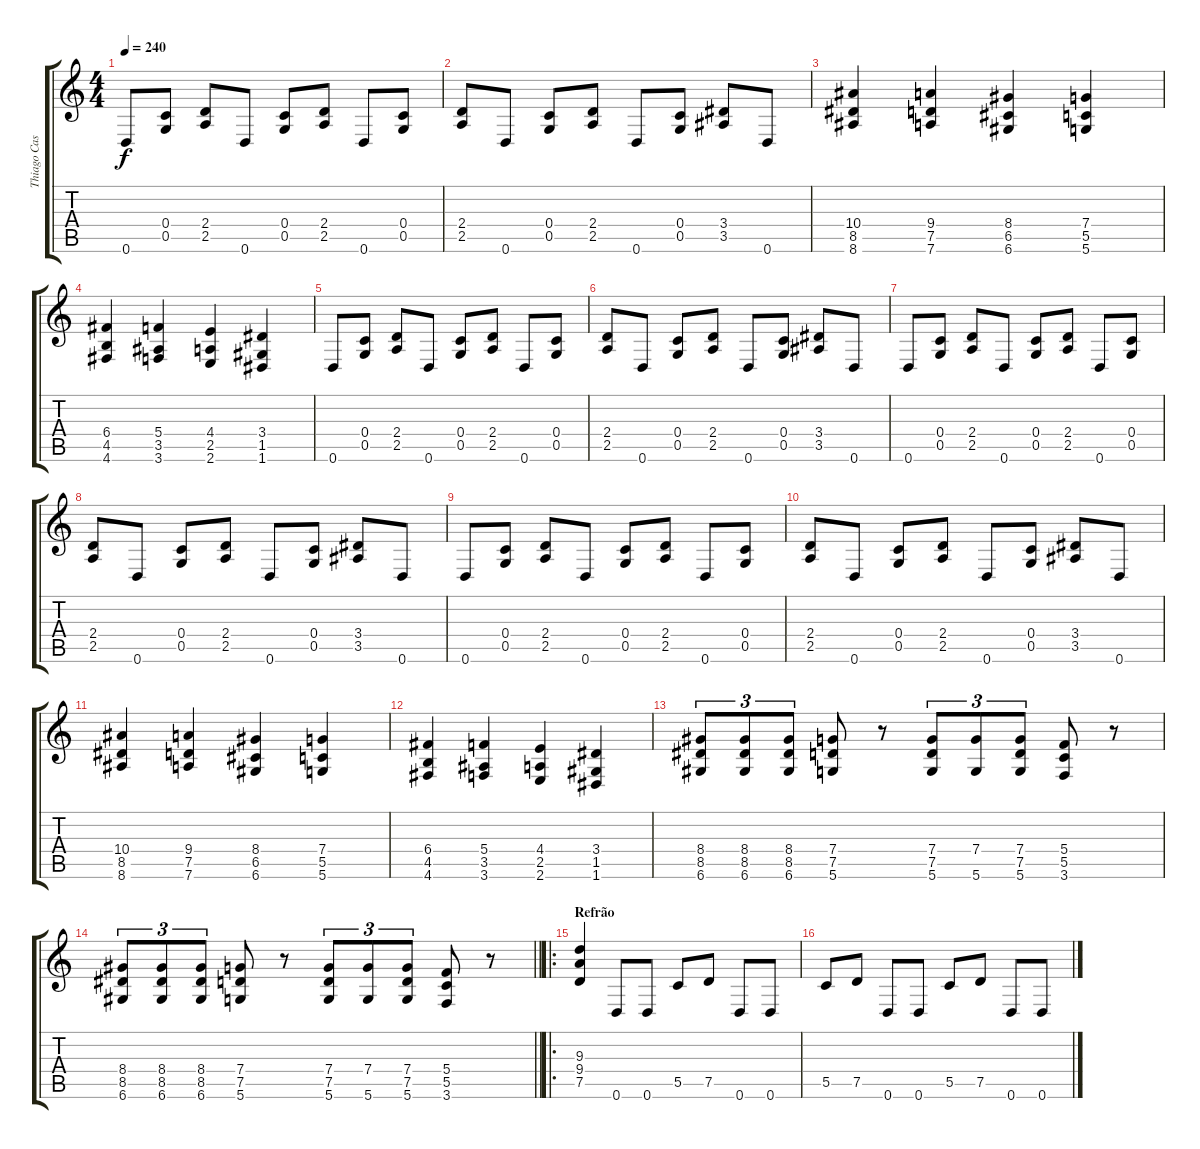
\track ("Thiago Castro" "Thiago Cas") {instrument distortionguitar}
\staff {score tabs}
\tuning (D4 A3 F3 C3 G2 D2) {hide}
\ts (4 4)
\tempo 240
\clef g2
\ks c
0.6.8{dy f} (0.4 0.5).8 (2.4 2.5).8 0.6.8 (0.4 0.5).8 (2.4 2.5).8 0.6.8 (0.4 0.5).8 |
(2.4 2.5).8 0.6.8 (0.4 0.5).8 (2.4 2.5).8 0.6.8 (0.4 0.5).8 (3.4 3.5).8 0.6.8 |
(10.4 8.5 8.6).4 (9.4 7.5 7.6).4 (8.4 6.5 6.6).4 (7.4 5.5 5.6).4 |
(6.4 4.5 4.6).4 (5.4 3.5 3.6).4 (4.4 2.5 2.6).4 (3.4 1.5 1.6).4 |
0.6.8 (0.4 0.5).8 (2.4 2.5).8 0.6.8 (0.4 0.5).8 (2.4 2.5).8 0.6.8 (0.4 0.5).8 |
(2.4 2.5).8 0.6.8 (0.4 0.5).8 (2.4 2.5).8 0.6.8 (0.4 0.5).8 (3.4 3.5).8 0.6.8 |
0.6.8 (0.4 0.5).8 (2.4 2.5).8 0.6.8 (0.4 0.5).8 (2.4 2.5).8 0.6.8 (0.4 0.5).8 |
(2.4 2.5).8 0.6.8 (0.4 0.5).8 (2.4 2.5).8 0.6.8 (0.4 0.5).8 (3.4 3.5).8 0.6.8 |
0.6.8 (0.4 0.5).8 (2.4 2.5).8 0.6.8 (0.4 0.5).8 (2.4 2.5).8 0.6.8 (0.4 0.5).8 |
(2.4 2.5).8 0.6.8 (0.4 0.5).8 (2.4 2.5).8 0.6.8 (0.4 0.5).8 (3.4 3.5).8 0.6.8 |
(10.4 8.5 8.6).4 (9.4 7.5 7.6).4 (8.4 6.5 6.6).4 (7.4 5.5 5.6).4 |
(6.4 4.5 4.6).4 (5.4 3.5 3.6).4 (4.4 2.5 2.6).4 (3.4 1.5 1.6).4 |
(8.4 8.5 6.6).8{tu (3 2)} (8.4 8.5 6.6).8{tu (3 2)} (8.4 8.5 6.6).8{tu (3 2)} (7.4 7.5 5.6).8 r.8 (7.4 7.5 5.6).8{tu (3 2)} (7.4 5.6).8{tu (3 2)} (7.4 7.5 5.6).8{tu (3 2)} (5.4 5.5 3.6).8 r.8 |
\barLineRight lightlight
(8.4 8.5 6.6).8{tu (3 2)} (8.4 8.5 6.6).8{tu (3 2)} (8.4 8.5 6.6).8{tu (3 2)} (7.4 7.5 5.6).8 r.8 (7.4 7.5 5.6).8{tu (3 2)} (7.4 5.6).8{tu (3 2)} (7.4 7.5 5.6).8{tu (3 2)} (5.4 5.5 3.6).8 r.8 |
\ro
\section ("" "Refrão")
(9.3 9.4 7.5).4 0.6.8 0.6.8 5.5.8 7.5.8 0.6.8 0.6.8 |
5.5.8 7.5.8 0.6.8 0.6.8 5.5.8 7.5.8 0.6.8 0.6.8
